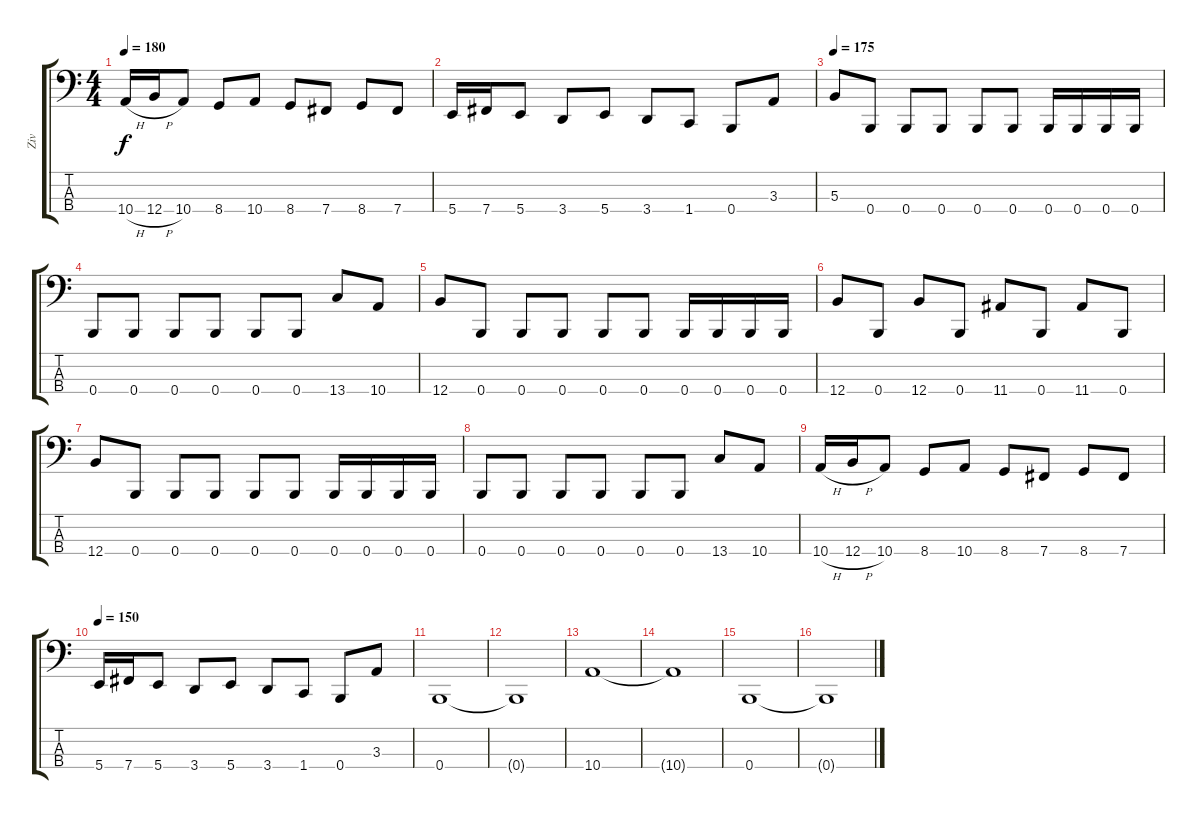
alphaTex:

\track ("Ziv" "Ziv") {instrument electricbasspick}
\staff {score tabs}
\tuning (E2 B1 Gb1 B0) {hide}
\ts (4 4)
\tempo 180
\clef f4
\ks c
10.4{h}.16{dy f} 12.4{h}.16 10.4.8 8.4.8 10.4.8 8.4.8 7.4.8 8.4.8 7.4.8 |
5.4.16 7.4.16 5.4.8 3.4.8 5.4.8 3.4.8 1.4.8 0.4.8 3.3.8 |
\tempo 175
5.3.8 0.4.8 0.4.8 0.4.8 0.4.8 0.4.8 0.4.16 0.4.16 0.4.16 0.4.16 |
0.4.8 0.4.8 0.4.8 0.4.8 0.4.8 0.4.8 13.4.8 10.4.8 |
12.4.8 0.4.8 0.4.8 0.4.8 0.4.8 0.4.8 0.4.16 0.4.16 0.4.16 0.4.16 |
12.4.8 0.4.8 12.4.8 0.4.8 11.4.8 0.4.8 11.4.8 0.4.8 |
12.4.8{instrument electricbasspick} 0.4.8 0.4.8 0.4.8 0.4.8 0.4.8 0.4.16 0.4.16 0.4.16 0.4.16 |
0.4.8 0.4.8 0.4.8 0.4.8 0.4.8 0.4.8 13.4.8 10.4.8 |
10.4{h}.16 12.4{h}.16 10.4.8 8.4.8 10.4.8 8.4.8 7.4.8 8.4.8 7.4.8 |
\tempo 150
5.4.16 7.4.16 5.4.8 3.4.8 5.4.8 3.4.8 1.4.8 0.4.8 3.3.8 |
0.4.1 |
0.4{t}.1 |
10.4.1 |
10.4{t}.1 |
0.4.1 |
0.4{t}.1
